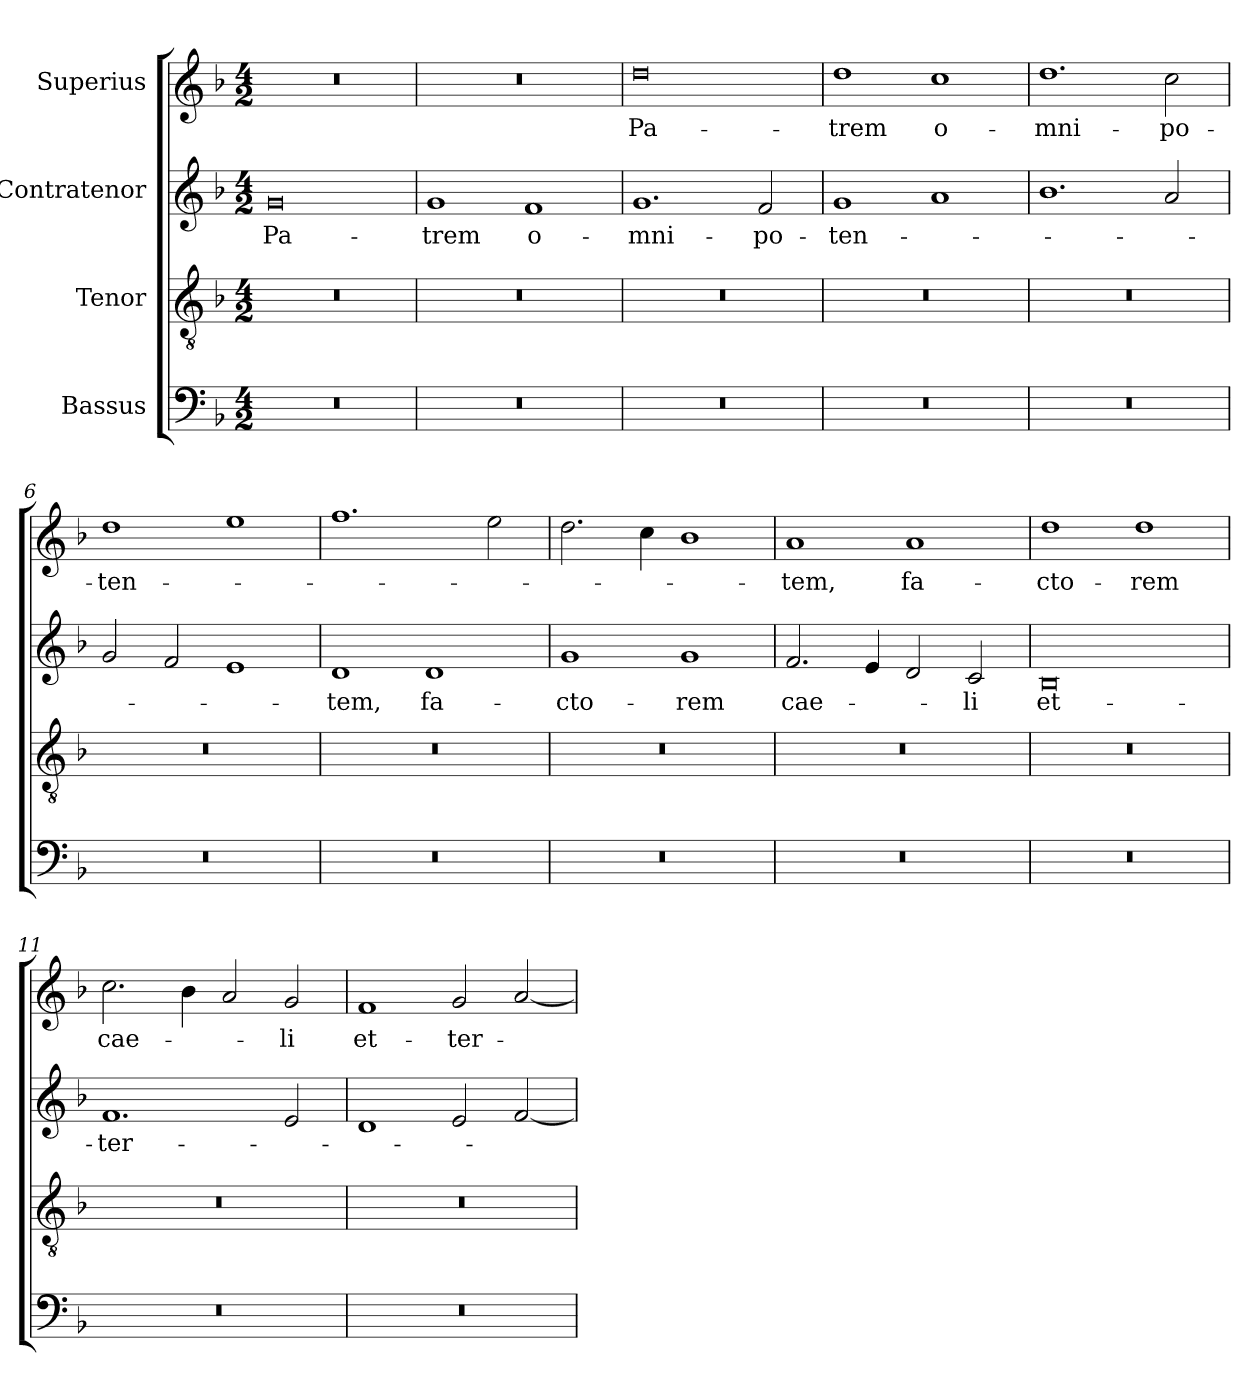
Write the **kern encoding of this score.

**kern	**kern	**kern	**text	**kern	**text
*part4	*part3	*part2	*part2	*part1	*part1
*staff4	*staff3	*staff2	*staff2	*staff1	*staff1
*I"Bassus	*I"Tenor	*I"Contratenor	*	*I"Superius	*
*clefF4	*clefGv2	*clefG2	*	*clefG2	*
*k[b-]	*k[b-]	*k[b-]	*	*k[b-]	*
*M4/2	*M4/2	*M4/2	*	*M4/2	*
=1	=1	=1	=1	=1	=1
0r	0r	0g/	Pa-	0r	.
=2	=2	=2	=2	=2	=2
0r	0r	1g/	-trem	0r	.
.	.	1f/	o-	.	.
=3	=3	=3	=3	=3	=3
0r	0r	1.g/	-mni-	0dd\	Pa-
.	.	2f/	-po-	.	.
=4	=4	=4	=4	=4	=4
0r	0r	1g/	-ten-	1dd\	-trem
.	.	1a/	.	1cc\	o-
=5	=5	=5	=5	=5	=5
0r	0r	1.b-\	.	1.dd\	-mni-
.	.	2a/	.	2cc\	-po-
=6	=6	=6	=6	=6	=6
0r	0r	2g/	.	1dd\	-ten-
.	.	2f/	.	.	.
.	.	1e/	.	1ee\	.
=7	=7	=7	=7	=7	=7
0r	0r	1d/	-tem,	1.ff\	.
.	.	1d/	fa-	.	.
.	.	.	.	2ee\	.
=8	=8	=8	=8	=8	=8
0r	0r	1g/	-cto-	2.dd\	.
.	.	.	.	4cc\	.
.	.	1g/	-rem	1b-\	.
=9	=9	=9	=9	=9	=9
0r	0r	2.f/	cae-	1a/	-tem,
.	.	4e/	.	.	.
.	.	2d/	.	1a/	fa-
.	.	2c/	-li	.	.
=10	=10	=10	=10	=10	=10
0r	0r	0B-/	et-	1dd\	-cto-
.	.	.	.	1dd\	-rem
=11	=11	=11	=11	=11	=11
0r	0r	1.f/	ter-	2.cc\	cae-
.	.	.	.	4b-\	.
.	.	.	.	2a/	.
.	.	2e/	.	2g/	-li
=12	=12	=12	=12	=12	=12
0r	0r	1d/	.	1f/	et-
.	.	2e/	.	2g/	ter-
.	.	[2f/	.	[2a/	.
=	=	=	=	=	=
*-	*-	*-	*-	*-	*-
